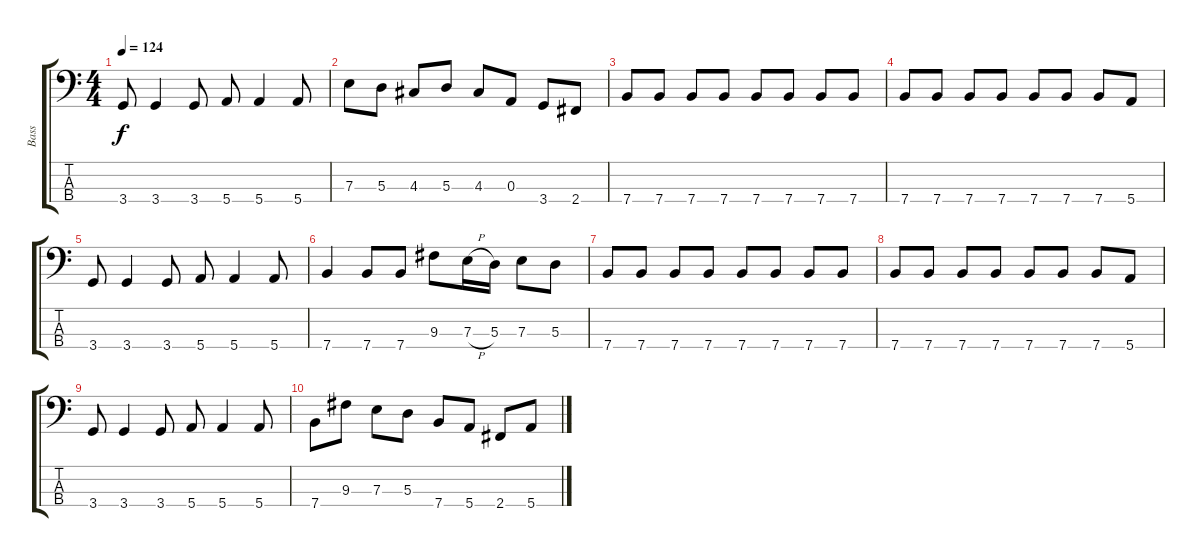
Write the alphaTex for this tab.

\track ("Bass" "Bass") {instrument electricbassfinger}
\staff {score tabs}
\tuning (G2 D2 A1 E1) {hide}
\ts (4 4)
\tempo 124
\clef f4
\ks c
3.4.8{dy f} 3.4.4 3.4.8 5.4.8 5.4.4 5.4.8 |
7.3.8 5.3.8 4.3.8 5.3.8 4.3.8 0.3.8 3.4.8 2.4.8 |
7.4.8 7.4.8 7.4.8 7.4.8 7.4.8 7.4.8 7.4.8 7.4.8 |
7.4.8 7.4.8 7.4.8 7.4.8 7.4.8 7.4.8 7.4.8 5.4.8 |
3.4.8 3.4.4 3.4.8 5.4.8 5.4.4 5.4.8 |
7.4.4 7.4.8 7.4.8 9.3.8 7.3{h}.16 5.3.16 7.3.8 5.3.8 |
7.4.8 7.4.8 7.4.8 7.4.8 7.4.8 7.4.8 7.4.8 7.4.8 |
7.4.8 7.4.8 7.4.8 7.4.8 7.4.8 7.4.8 7.4.8 5.4.8 |
3.4.8 3.4.4 3.4.8 5.4.8 5.4.4 5.4.8 |
7.4.8 9.3.8 7.3.8 5.3.8 7.4.8 5.4.8 2.4.8 5.4.8
